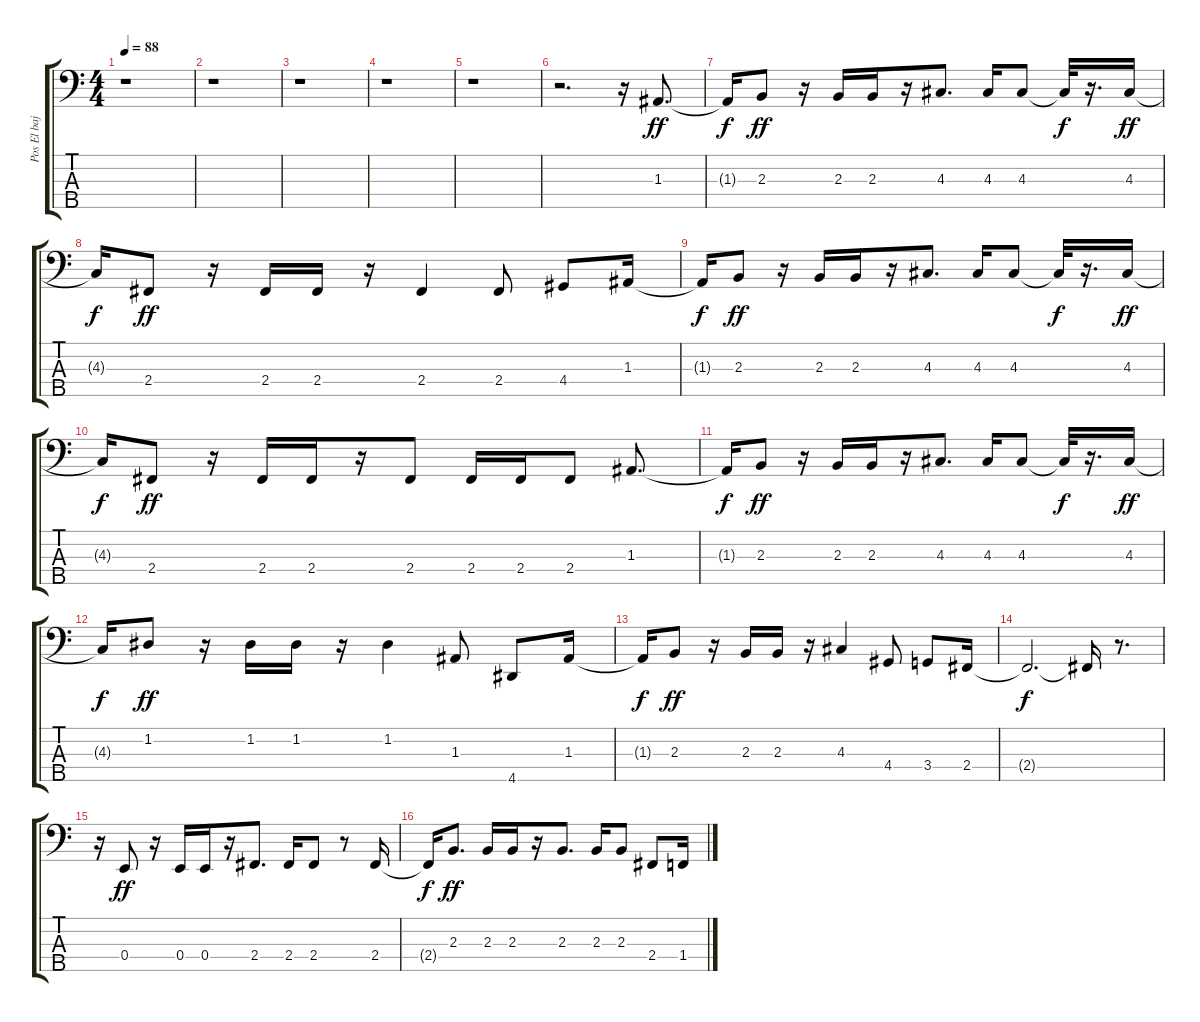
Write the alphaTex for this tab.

\track ("Pos El bajo" "Pos El baj") {instrument electricbassfinger}
\staff {score tabs}
\tuning (G2 D2 A1 E1 B0) {hide}
\ts (4 4)
\tempo 88
\clef f4
\ks c
r.1{dy f} |
r.1 |
r.1 |
r.1 |
r.1 |
r.2{d} r.16 1.3.8{d dy ff} |
1.3{t}.16{dy f} 2.3.8{dy ff} r.16 2.3.16 2.3.16 r.16 4.3.8{d} 4.3.16 4.3.8 4.3{t}.32{dy f} r.16{d} 4.3.16{dy ff} |
4.3{t}.16{dy f} 2.4.8{dy ff} r.16 2.4.16 2.4.16 r.16 2.4.4 2.4.8 4.4.8 1.3.16 |
1.3{t}.16{dy f} 2.3.8{dy ff} r.16 2.3.16 2.3.16 r.16 4.3.8{d} 4.3.16 4.3.8 4.3{t}.32{dy f} r.16{d} 4.3.16{dy ff} |
4.3{t}.16{dy f} 2.4.8{dy ff} r.16 2.4.16 2.4.16 r.16 2.4.8 2.4.16 2.4.16 2.4.8 1.3.8{d} |
1.3{t}.16{dy f} 2.3.8{dy ff} r.16 2.3.16 2.3.16 r.16 4.3.8{d} 4.3.16 4.3.8 4.3{t}.32{dy f} r.16{d} 4.3.16{dy ff} |
4.3{t}.16{dy f} 1.2.8{dy ff} r.16 1.2.16 1.2.16 r.16 1.2.4 1.3.8 4.5.8 1.3.16 |
1.3{t}.16{dy f} 2.3.8{dy ff} r.16 2.3.16 2.3.16 r.16 4.3.4 4.4.8 3.4.8 2.4.16 |
2.4{t}.2{d dy f} 2.4{t}.16 r.8{d} |
r.16 0.4.8{dy ff} r.16 0.4.16 0.4.16 r.16 2.4.8{d} 2.4.16 2.4.8 r.8 2.4.16 |
2.4{t}.16{dy f} 2.3.8{d dy ff} 2.3.16 2.3.16 r.16 2.3.8{d} 2.3.16 2.3.8 2.4.8 1.4.16
